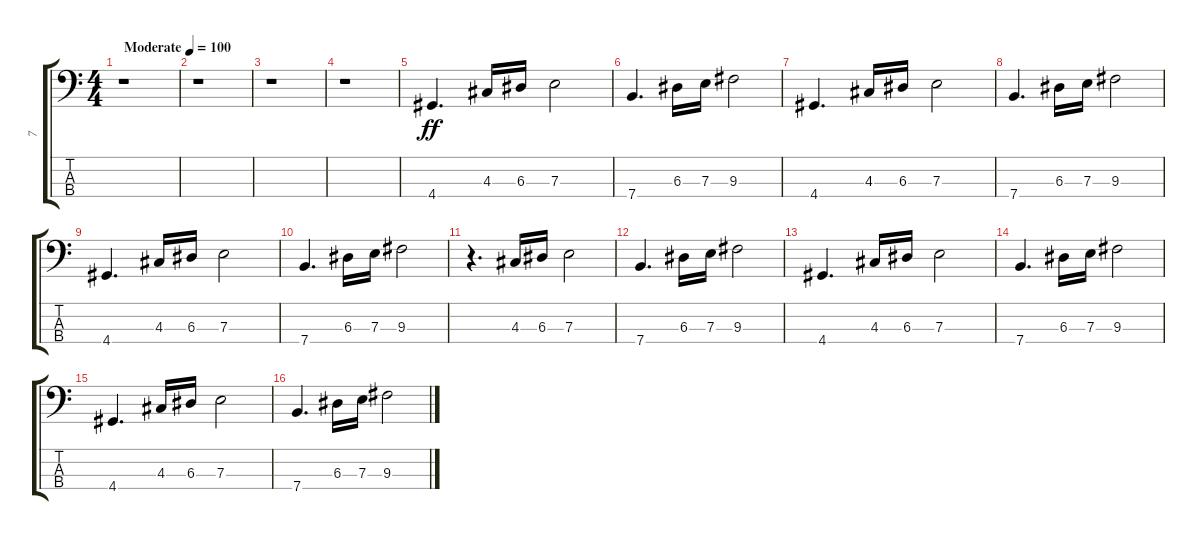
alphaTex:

\track ("7" "7") {instrument electricbassfinger}
\staff {score tabs}
\tuning (G2 D2 A1 E1) {hide}
\ts (4 4)
\tempo (100 "Moderate")
\clef f4
\ks c
r.1{dy ff instrument electricbassfinger} |
r.1 |
r.1 |
r.1 |
4.4.4{d} 4.3.16 6.3.16 7.3.2 |
7.4.4{d} 6.3.16 7.3.16 9.3.2 |
4.4.4{d} 4.3.16 6.3.16 7.3.2 |
7.4.4{d} 6.3.16 7.3.16 9.3.2 |
4.4.4{d} 4.3.16 6.3.16 7.3.2 |
7.4.4{d} 6.3.16 7.3.16 9.3.2 |
r.4{d} 4.3.16 6.3.16 7.3.2 |
7.4.4{d} 6.3.16 7.3.16 9.3.2 |
4.4.4{d} 4.3.16 6.3.16 7.3.2 |
7.4.4{d} 6.3.16 7.3.16 9.3.2 |
4.4.4{d} 4.3.16 6.3.16 7.3.2 |
7.4.4{d} 6.3.16 7.3.16 9.3.2
